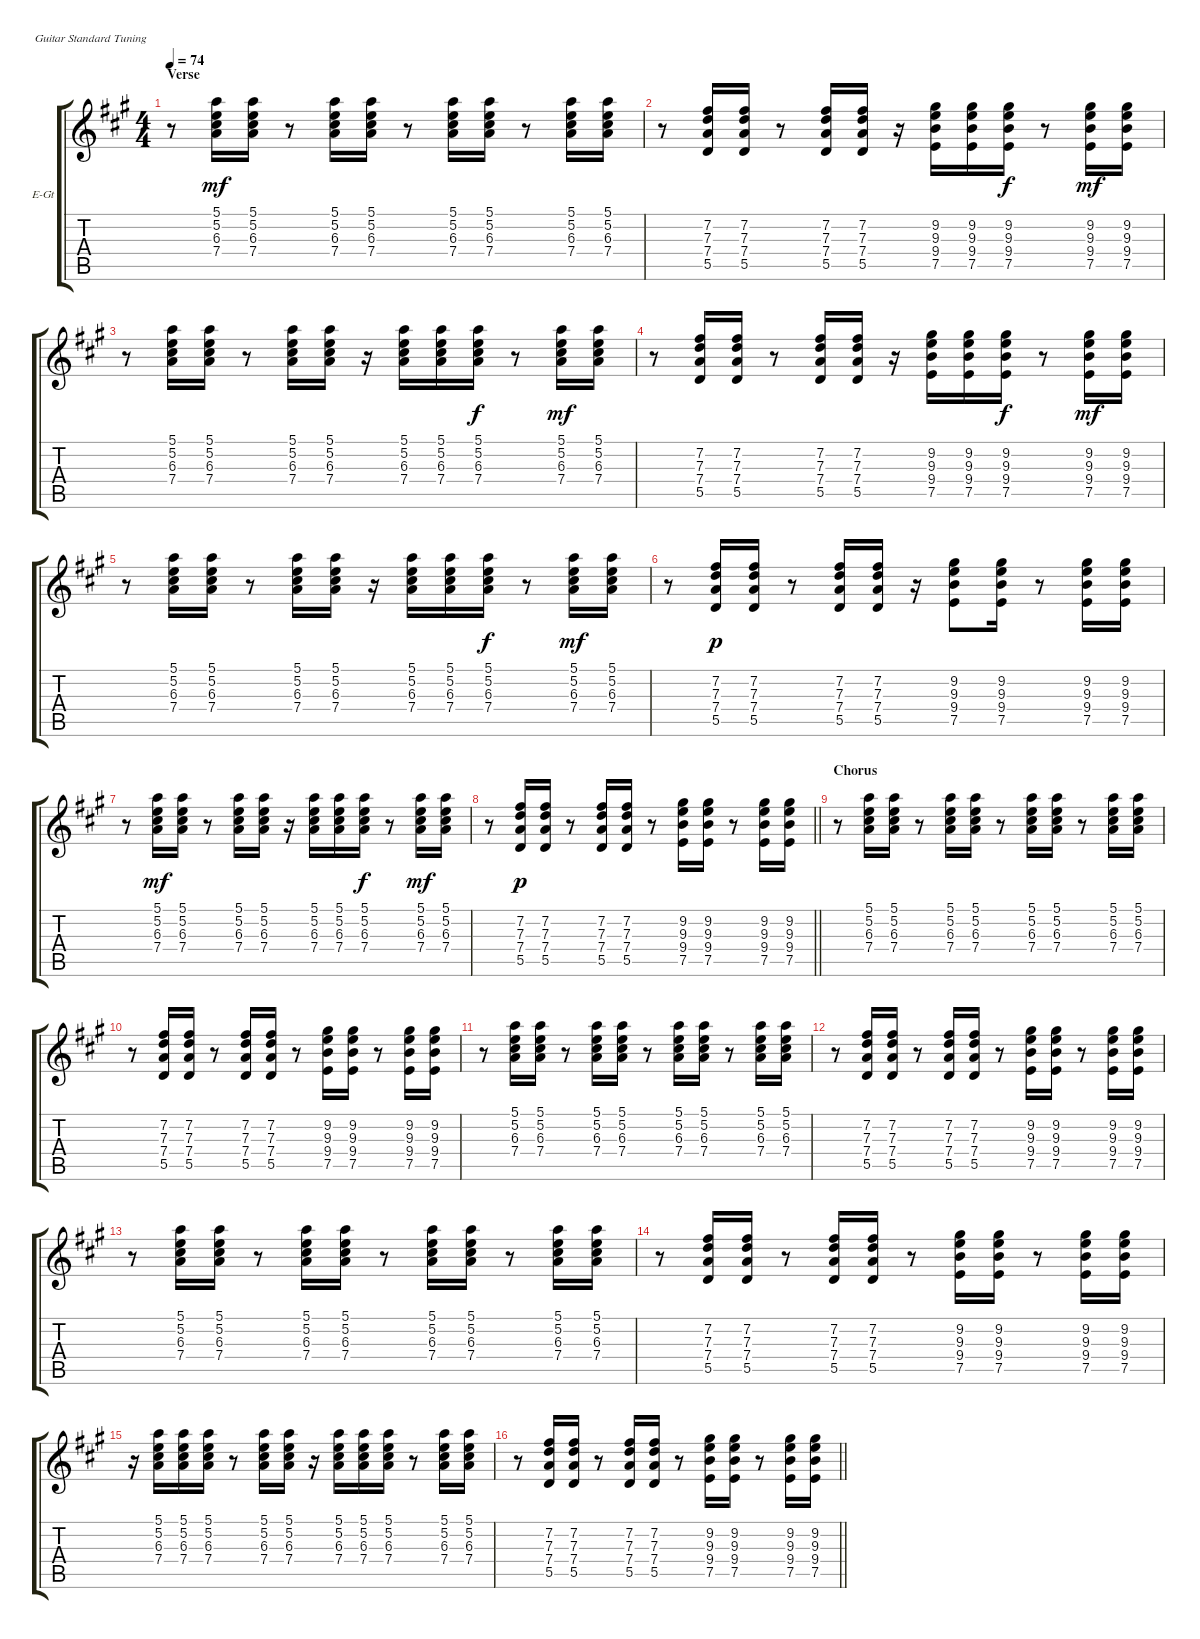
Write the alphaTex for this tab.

\bracketExtendMode groupsimilarinstruments
\firstSystemTrackNameOrientation horizontal
\otherSystemsTrackNameOrientation horizontal
\track ("Guitar 1" "E-Gt") {instrument electricguitarclean}
\staff {score tabs}
\tuning (E4 B3 G3 D3 A2 E2)
\ts (4 4)
\section ("" "Verse")
\tempo 74
\clef g2
\ks a
r.8{dy mf} (5.1 5.2 6.3 7.4).16 (5.1 5.2 6.3 7.4).16 r.8 (5.1 5.2 6.3 7.4).16 (5.1 5.2 6.3 7.4).16 r.8 (5.1 5.2 6.3 7.4).16 (5.1 5.2 6.3 7.4).16 r.8 (5.1 5.2 6.3 7.4).16 (5.1 5.2 6.3 7.4).16 |
r.8 (7.2 7.3 7.4 5.5).16 (7.2 7.3 7.4 5.5).16 r.8 (7.2 7.3 7.4 5.5).16 (7.2 7.3 7.4 5.5).16 r.16 (9.2 9.3 9.4 7.5).16 (9.2 9.3 9.4 7.5).16 (9.2 9.3 9.4 7.5).16{dy f} r.8 (9.2 9.3 9.4 7.5).16{dy mf} (9.2 9.3 9.4 7.5).16 |
r.8 (5.1 5.2 6.3 7.4).16 (5.1 5.2 6.3 7.4).16 r.8 (5.1 5.2 6.3 7.4).16 (5.1 5.2 6.3 7.4).16 r.16 (5.1 5.2 6.3 7.4).16 (5.1 5.2 6.3 7.4).16 (5.1 5.2 6.3 7.4).16{dy f} r.8 (5.1 5.2 6.3 7.4).16{dy mf} (5.1 5.2 6.3 7.4).16 |
r.8 (7.2 7.3 7.4 5.5).16 (7.2 7.3 7.4 5.5).16 r.8 (7.2 7.3 7.4 5.5).16 (7.2 7.3 7.4 5.5).16 r.16 (9.2 9.3 9.4 7.5).16 (9.2 9.3 9.4 7.5).16 (9.2 9.3 9.4 7.5).16{dy f} r.8 (9.2 9.3 9.4 7.5).16{dy mf} (9.2 9.3 9.4 7.5).16 |
r.8 (5.1 5.2 6.3 7.4).16 (5.1 5.2 6.3 7.4).16 r.8 (5.1 5.2 6.3 7.4).16 (5.1 5.2 6.3 7.4).16 r.16 (5.1 5.2 6.3 7.4).16 (5.1 5.2 6.3 7.4).16 (5.1 5.2 6.3 7.4).16{dy f} r.8 (5.1 5.2 6.3 7.4).16{dy mf} (5.1 5.2 6.3 7.4).16 |
r.8 (7.2 7.3 7.4 5.5).16{dy p} (7.2 7.3 7.4 5.5).16 r.8 (7.2 7.3 7.4 5.5).16 (7.2 7.3 7.4 5.5).16 r.16 (9.2 9.3 9.4 7.5).8 (9.2 9.3 9.4 7.5).16 r.8 (9.2 9.3 9.4 7.5).16 (9.2 9.3 9.4 7.5).16 |
r.8 (5.1 5.2 6.3 7.4).16{dy mf} (5.1 5.2 6.3 7.4).16 r.8 (5.1 5.2 6.3 7.4).16 (5.1 5.2 6.3 7.4).16 r.16 (5.1 5.2 6.3 7.4).16 (5.1 5.2 6.3 7.4).16 (5.1 5.2 6.3 7.4).16{dy f} r.8 (5.1 5.2 6.3 7.4).16{dy mf} (5.1 5.2 6.3 7.4).16 |
\barLineRight lightlight
r.8 (7.2 7.3 7.4 5.5).16{dy p} (7.2 7.3 7.4 5.5).16 r.8 (7.2 7.3 7.4 5.5).16 (7.2 7.3 7.4 5.5).16 r.8 (9.2 9.3 9.4 7.5).16 (9.2 9.3 9.4 7.5).16 r.8 (9.2 9.3 9.4 7.5).16 (9.2 9.3 9.4 7.5).16 |
\section ("" "Chorus")
r.8 (5.1 5.2 6.3 7.4).16 (5.1 5.2 6.3 7.4).16 r.8 (5.1 5.2 6.3 7.4).16 (5.1 5.2 6.3 7.4).16 r.8 (5.1 5.2 6.3 7.4).16 (5.1 5.2 6.3 7.4).16 r.8 (5.1 5.2 6.3 7.4).16 (5.1 5.2 6.3 7.4).16 |
r.8 (7.2 7.3 7.4 5.5).16 (7.2 7.3 7.4 5.5).16 r.8 (7.2 7.3 7.4 5.5).16 (7.2 7.3 7.4 5.5).16 r.8 (9.2 9.3 9.4 7.5).16 (9.2 9.3 9.4 7.5).16 r.8 (9.2 9.3 9.4 7.5).16 (9.2 9.3 9.4 7.5).16 |
r.8 (5.1 5.2 6.3 7.4).16 (5.1 5.2 6.3 7.4).16 r.8 (5.1 5.2 6.3 7.4).16 (5.1 5.2 6.3 7.4).16 r.8 (5.1 5.2 6.3 7.4).16 (5.1 5.2 6.3 7.4).16 r.8 (5.1 5.2 6.3 7.4).16 (5.1 5.2 6.3 7.4).16 |
r.8 (7.2 7.3 7.4 5.5).16 (7.2 7.3 7.4 5.5).16 r.8 (7.2 7.3 7.4 5.5).16 (7.2 7.3 7.4 5.5).16 r.8 (9.2 9.3 9.4 7.5).16 (9.2 9.3 9.4 7.5).16 r.8 (9.2 9.3 9.4 7.5).16 (9.2 9.3 9.4 7.5).16 |
r.8 (5.1 5.2 6.3 7.4).16 (5.1 5.2 6.3 7.4).16 r.8 (5.1 5.2 6.3 7.4).16 (5.1 5.2 6.3 7.4).16 r.8 (5.1 5.2 6.3 7.4).16 (5.1 5.2 6.3 7.4).16 r.8 (5.1 5.2 6.3 7.4).16 (5.1 5.2 6.3 7.4).16 |
r.8 (7.2 7.3 7.4 5.5).16 (7.2 7.3 7.4 5.5).16 r.8 (7.2 7.3 7.4 5.5).16 (7.2 7.3 7.4 5.5).16 r.8 (9.2 9.3 9.4 7.5).16 (9.2 9.3 9.4 7.5).16 r.8 (9.2 9.3 9.4 7.5).16 (9.2 9.3 9.4 7.5).16 |
r.16 (5.1 5.2 6.3 7.4).16 (5.1 5.2 6.3 7.4).16 (5.1 5.2 6.3 7.4).16 r.8 (5.1 5.2 6.3 7.4).16 (5.1 5.2 6.3 7.4).16 r.16 (5.1 5.2 6.3 7.4).16 (5.1 5.2 6.3 7.4).16 (5.1 5.2 6.3 7.4).16 r.8 (5.1 5.2 6.3 7.4).16 (5.1 5.2 6.3 7.4).16 |
\barLineRight lightlight
r.8 (7.2 7.3 7.4 5.5).16 (7.2 7.3 7.4 5.5).16 r.8 (7.2 7.3 7.4 5.5).16 (7.2 7.3 7.4 5.5).16 r.8 (9.2 9.3 9.4 7.5).16 (9.2 9.3 9.4 7.5).16 r.8 (9.2 9.3 9.4 7.5).16 (9.2 9.3 9.4 7.5).16
